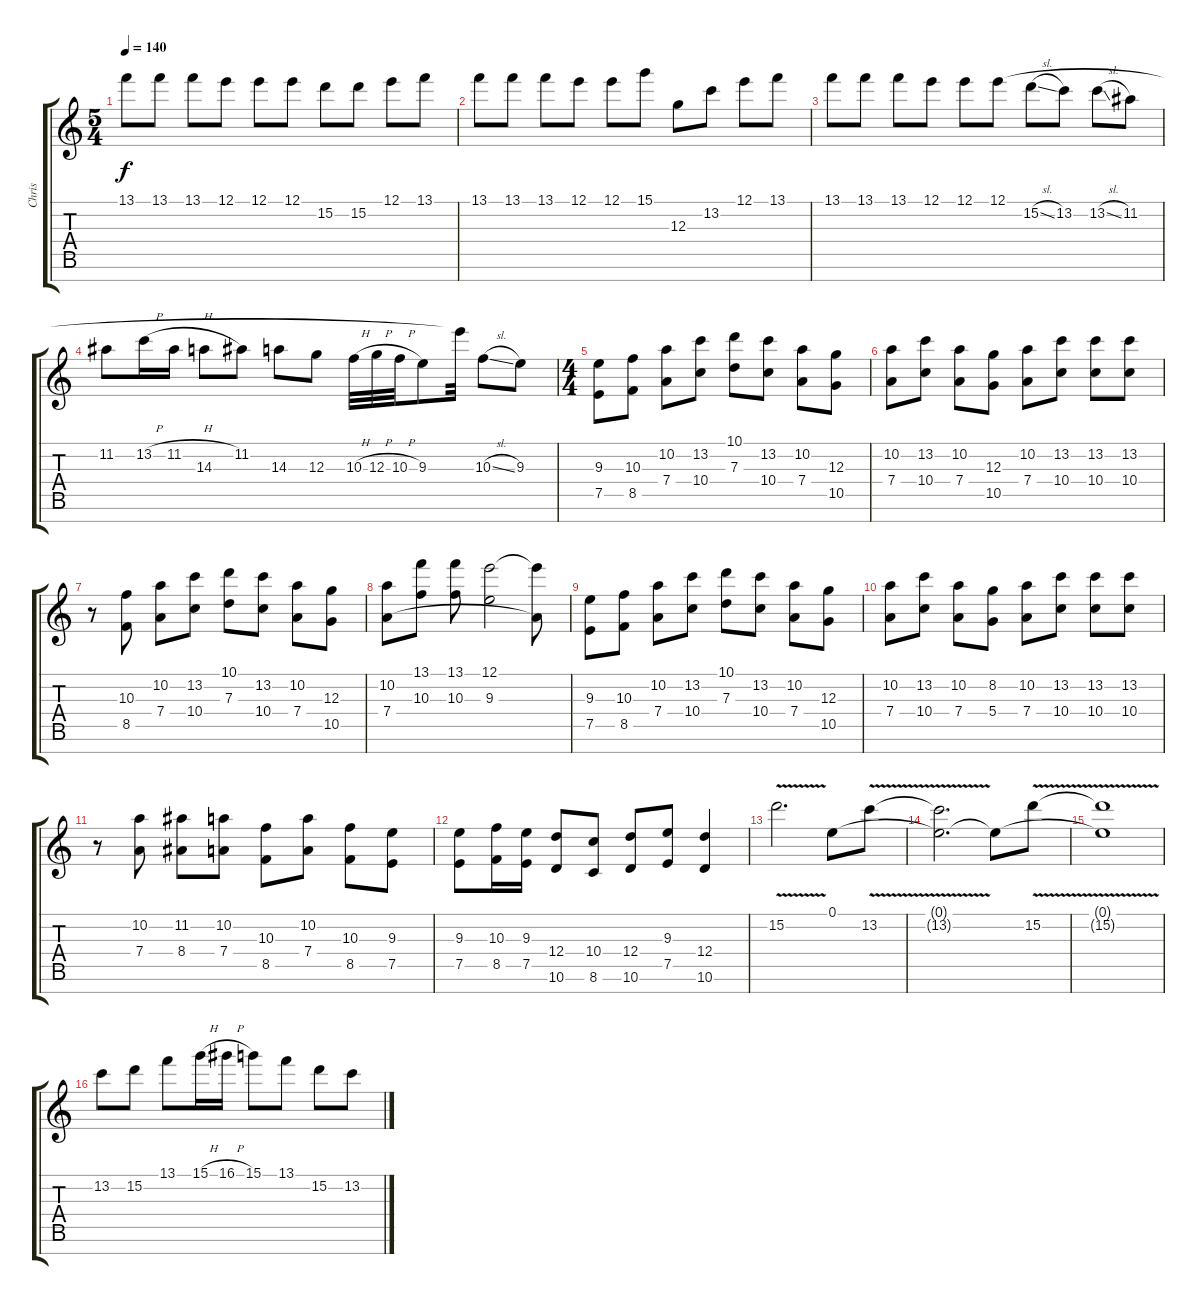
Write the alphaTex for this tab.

\track ("Chris" "Chris") {instrument overdrivenguitar}
\staff {score tabs}
\tuning (E4 B3 G3 D3 A2 E2 B1) {hide}
\ts (5 4)
\tempo 140
\clef g2
\ks c
13.1.8{dy f} 13.1.8 13.1.8 12.1.8 12.1.8 12.1.8 15.2.8 15.2.8 12.1.8 13.1.8 |
13.1.8 13.1.8 13.1.8 12.1.8 12.1.8 15.1.8 12.3.8 13.2.8 12.1.8 13.1.8 |
13.1.8 13.1.8 13.1.8 12.1.8 12.1.8 12.1.8 15.2{sl}.8 13.2.8 13.2{sl}.8 11.2.8 |
11.2.8 13.2{h}.16 11.2{h}.16 14.3.8 11.2.8 14.3.8 12.3.8 10.3{h}.32 12.3{h}.32 10.3{h}.32 9.3.8 12.1{t}.32 10.3{sl}.8 9.3.8 |
\ts (4 4)
(9.3 7.5).8 (10.3 8.5).8 (10.2 7.4).8 (13.2 10.4).8 (10.1 7.3).8 (13.2 10.4).8 (10.2 7.4).8 (12.3 10.5).8 |
(10.2 7.4).8 (13.2 10.4).8 (10.2 7.4).8 (12.3 10.5).8 (10.2 7.4).8 (13.2 10.4).8 (13.2 10.4).8 (13.2 10.4).8 |
r.8 (10.3 8.5).8 (10.2 7.4).8 (13.2 10.4).8 (10.1 7.3).8 (13.2 10.4).8 (10.2 7.4).8 (12.3 10.5).8 |
(10.2 7.4).8 (13.1 10.3).8 (13.1 10.3).8 (12.1 9.3).2 (12.1{t} 7.4{t}).8 |
(9.3 7.5).8 (10.3 8.5).8 (10.2 7.4).8 (13.2 10.4).8 (10.1 7.3).8 (13.2 10.4).8 (10.2 7.4).8 (12.3 10.5).8 |
(10.2 7.4).8 (13.2 10.4).8 (10.2 7.4).8 (8.2 5.4).8 (10.2 7.4).8 (13.2 10.4).8 (13.2 10.4).8 (13.2 10.4).8 |
r.8 (10.2 7.4).8 (11.2 8.4).8 (10.2 7.4).8 (10.3 8.5).8 (10.2 7.4).8 (10.3 8.5).8 (9.3 7.5).8 |
(9.3 7.5).8 (10.3 8.5).16 (9.3 7.5).16 (12.4 10.6).8 (10.4 8.6).8 (12.4 10.6).8 (9.3 7.5).8 (12.4 10.6).4 |
15.2{v}.2{d} 0.1.8 13.2{v}.8 |
(0.1{t} 13.2{t}).2{d} 0.1{t}.8 15.2{v}.8 |
(0.1{t} 15.2{t}).1 |
13.2.8 15.2.8 13.1.8 15.1{h}.16 16.1{h}.16 15.1.8 13.1.8 15.2.8 13.2.8
